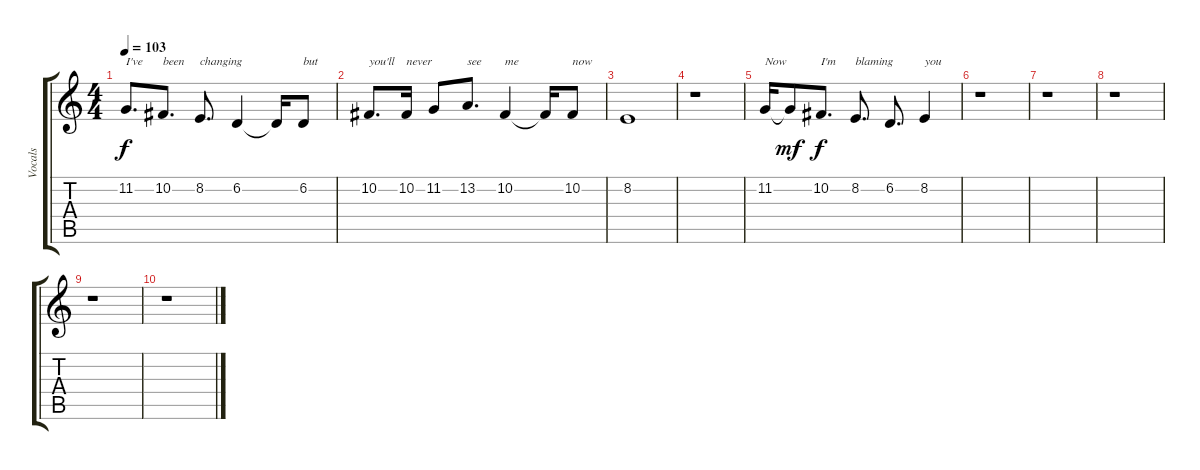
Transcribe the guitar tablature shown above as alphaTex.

\track ("Vocals" "Vocals") {instrument frenchhorn}
\staff {score tabs}
\tuning (Db4 Ab3 E3 B2 Gb2 B1) {hide}
\ts (4 4)
\tempo 103
\clef g2
\ks c
11.2.8{d txt "I've" dy f} 10.2.8{d txt "been"} 8.2.8{d txt "changing"} 6.2.4 6.2{t}.16 6.2.8{txt "but"} |
10.2.8{d txt "you'll"} 10.2.16{txt "never"} 11.2.8 13.2.8{d txt "see"} 10.2.4{txt "me"} 10.2{t}.16 10.2.8{txt "now"} |
8.2.1 |
r.1 |
11.2.16{txt "Now"} 11.2{t}.8{dy mf} 10.2.8{d txt "I'm" dy f} 8.2.8{d txt "blaming"} 6.2.8{d} 8.2.4{txt "you"} |
r.1 |
r.1 |
r.1 |
r.1 |
r.1
